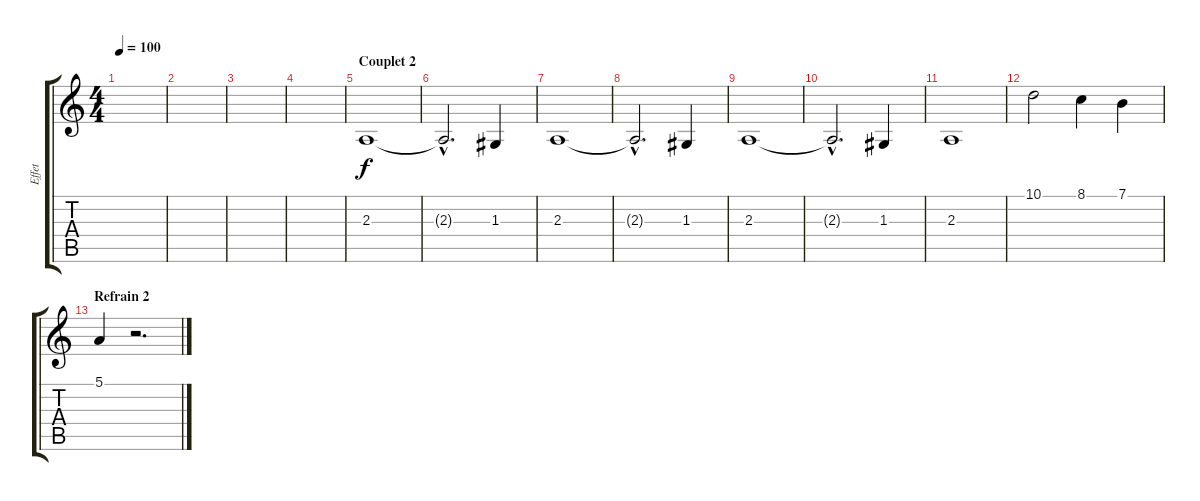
\track ("Effet" "Effet") {instrument lead3calliope}
\staff {score tabs}
\tuning (E4 B3 G3 D3 A2 E2) {hide}
\ts (4 4)
\tempo 100
\clef g2
\ks c
|
|
|
|
\section ("" "Couplet 2")
2.3.1 |
2.3{hac t}.2{d} 1.3.4 |
2.3.1 |
2.3{hac t}.2{d} 1.3.4 |
2.3.1 |
2.3{hac t}.2{d} 1.3.4 |
2.3.1 |
10.1.2 8.1.4 7.1.4 |
\section ("" "Refrain 2")
5.1.4 r.2{d}
